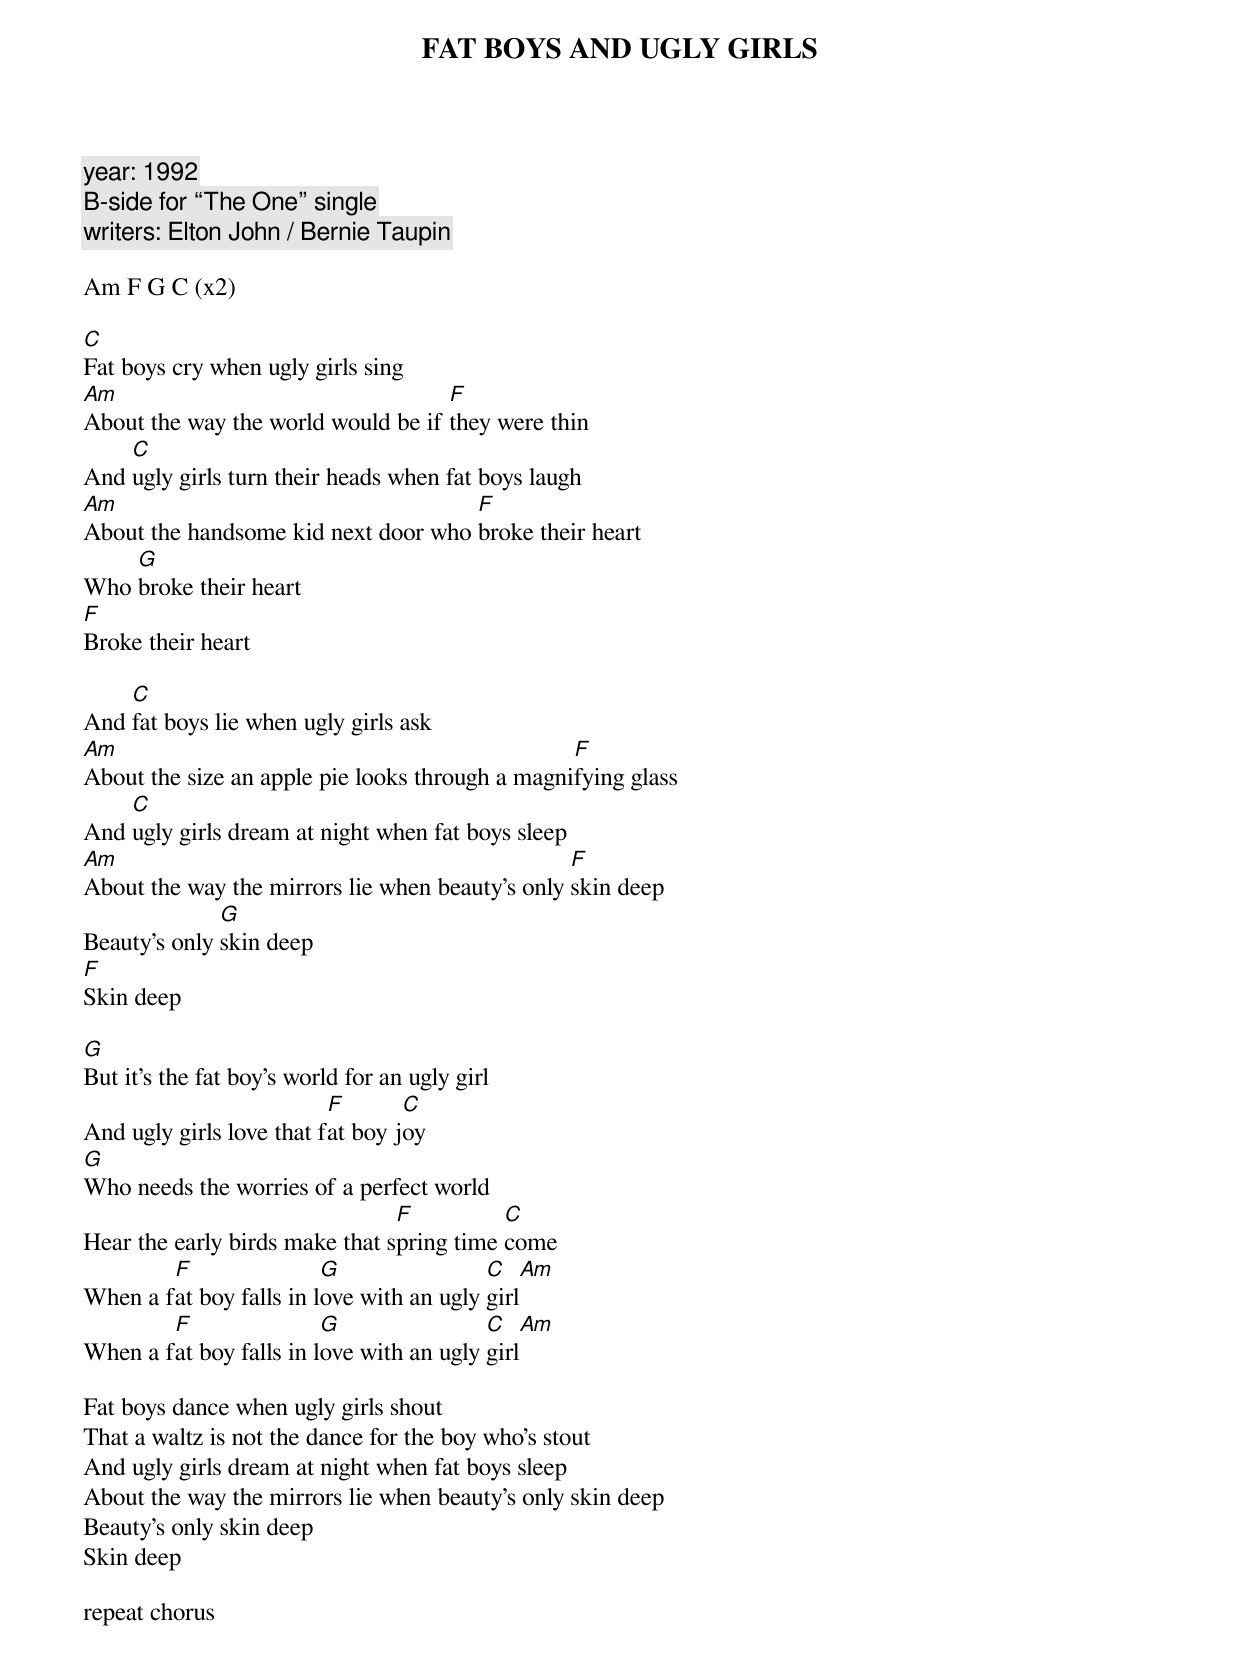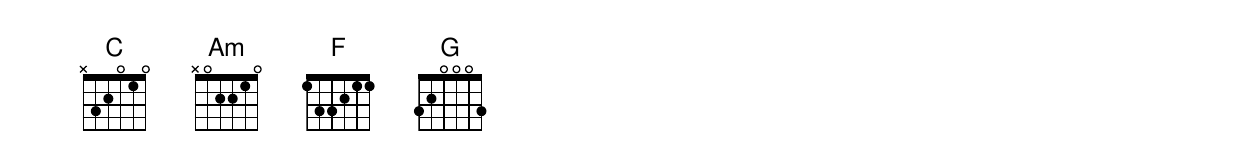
FAT BOYS AND UGLY GIRLS

year: 1992
B-side for “The One” single
writers: Elton John / Bernie Taupin

Am F G C (x2)

C
Fat boys cry when ugly girls sing
Am				    F
About the way the world would be if they were thin
    C
And ugly girls turn their heads when fat boys laugh
Am				     F
About the handsome kid next door who broke their heart
    G
Who broke their heart
F
Broke their heart

    C
And fat boys lie when ugly girls ask
Am						 F
About the size an apple pie looks through a magnifying glass
    C
And ugly girls dream at night when fat boys sleep
Am						 F
About the way the mirrors lie when beauty's only skin deep
	      G
Beauty's only skin deep
F
Skin deep

G
But it's the fat boy's world for an ugly girl
			  F	  C
And ugly girls love that fat boy joy
G
Who needs the worries of a perfect world
				F	   C
Hear the early birds make that spring time come
	F		 G		  C		Am
When a fat boy falls in love with an ugly girl
	F		 G		  C		Am
When a fat boy falls in love with an ugly girl

Fat boys dance when ugly girls shout
That a waltz is not the dance for the boy who's stout
And ugly girls dream at night when fat boys sleep
About the way the mirrors lie when beauty's only skin deep
Beauty's only skin deep
Skin deep

repeat chorus
